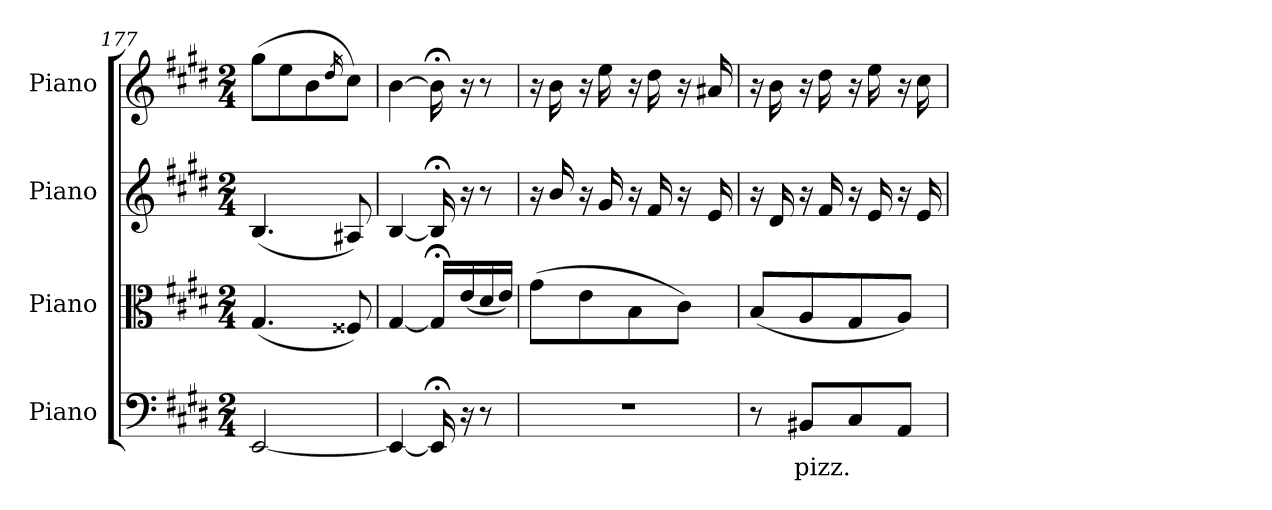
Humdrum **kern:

**kern	**text	**kern	**kern	**kern
*part4	*part4	*part3	*part2	*part1
*staff4	*staff4	*staff3	*staff2	*staff1
*I"Piano	*	*I"Piano	*I"Piano	*I"Piano
*I'Pno	*	*I'Pno	*I'Pno	*I'Pno
*clefF4	*	*clefC3	*clefG2	*clefG2
*k[f#c#g#d#]	*	*k[f#c#g#d#]	*k[f#c#g#d#]	*k[f#c#g#d#]
*M2/4	*	*M2/4	*M2/4	*M2/4
=177	=177	=177	=177	=177
[2EE/	.	(4.G#/	(4.B/	(8gg#\L
.	.	.	.	8ee\
.	.	.	.	8b\
.	.	.	.	16qdd#/
.	.	8F##X/)	8A#X/)	8cc#\J)
=178	=178	=178	=178	=178
4EE/_	.	[4G#/	[4B/	[4b\
16EE;</]	.	16G#;/LL]	16B;</]	16b;<\]
16r	.	(16e/	16r	16r
8r	.	16d#/	8r	8r
.	.	16e/JJ)	.	.
=179	=179	=179	=179	=179
2r	.	(8g#\L	16r	16r
.	.	.	16b/	16b\
.	.	8e\	16r	16r
.	.	.	16g#/	16ee\
.	.	8B\	16r	16r
.	.	.	16f#/	16dd#\
.	.	8c#\J)	16r	16r
.	.	.	16e/	16a#X/
!!LO:LB:g=z
=180	=180	=180	=180	=180
8r	.	(8B/L	16r	16r
.	.	.	16d#/	16b\
!	!LO:LY:b	!	!	!
8BB#X/L	pizz.	8A/	16r	16r
.	.	.	16f#/	16dd#\
8C#/	.	8G#/	16r	16r
.	.	.	16e/	16ee\
8AA/J	.	8A/J)	16r	16r
.	.	.	16e/	16cc#\
=	=	=	=	=
*-	*-	*-	*-	*-
